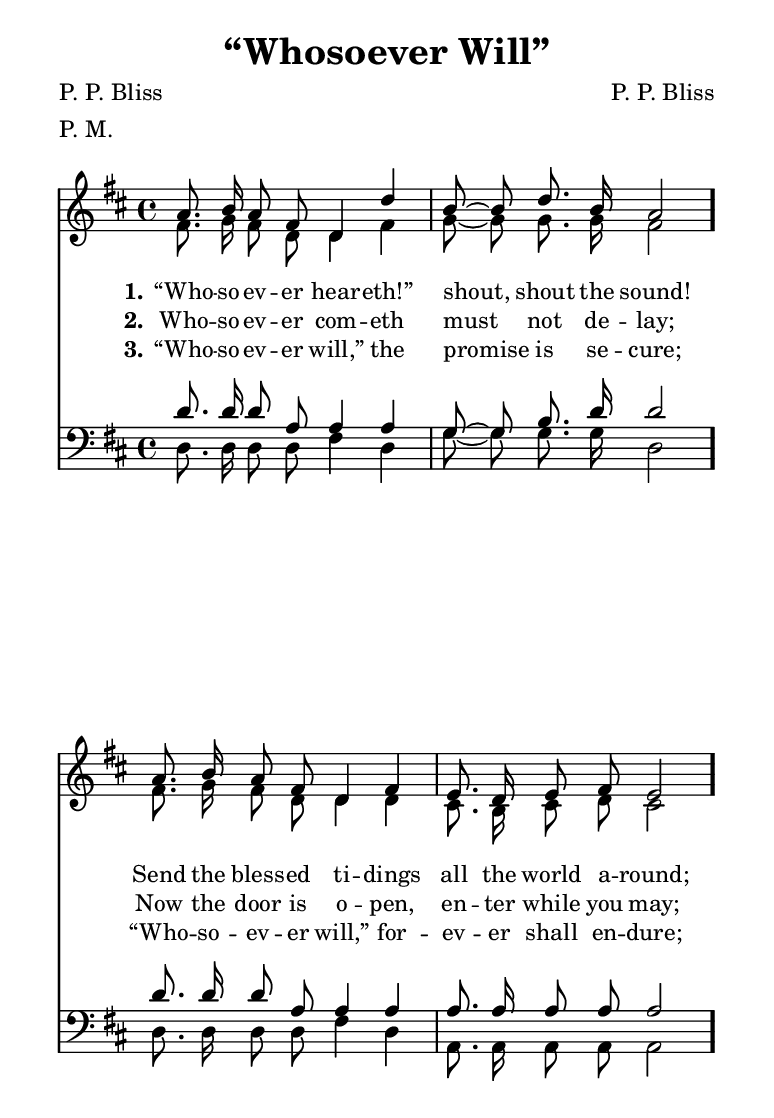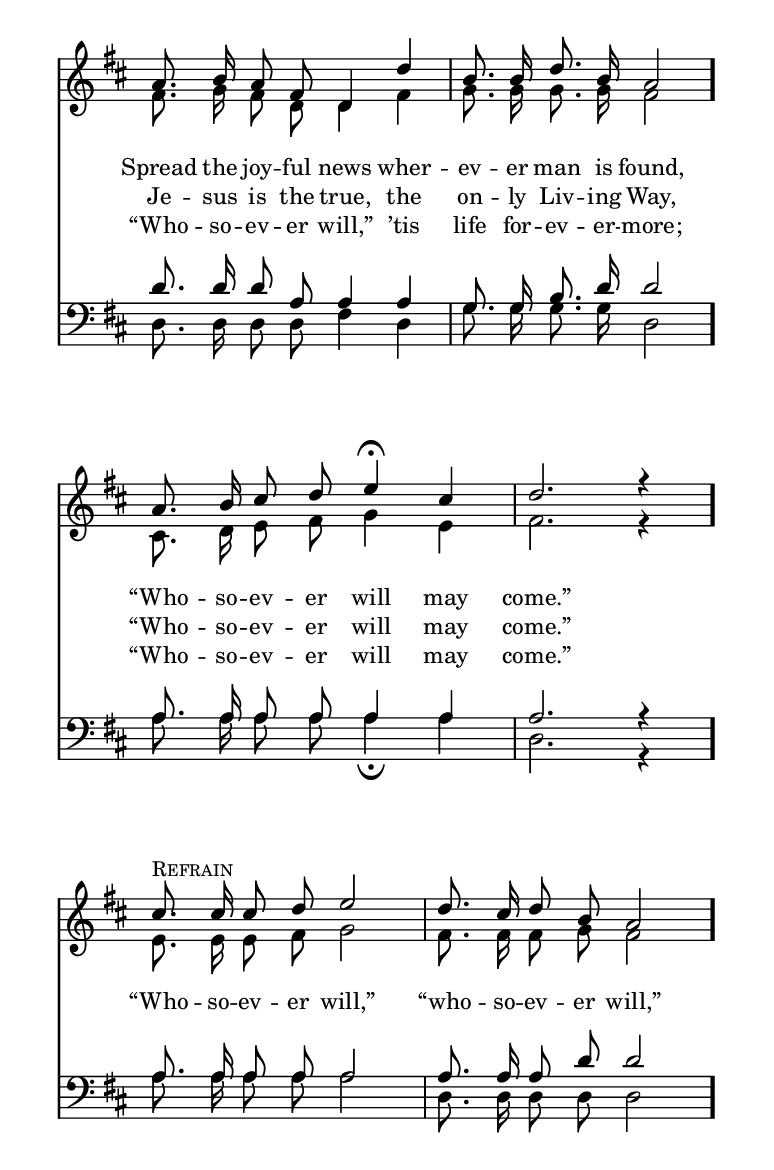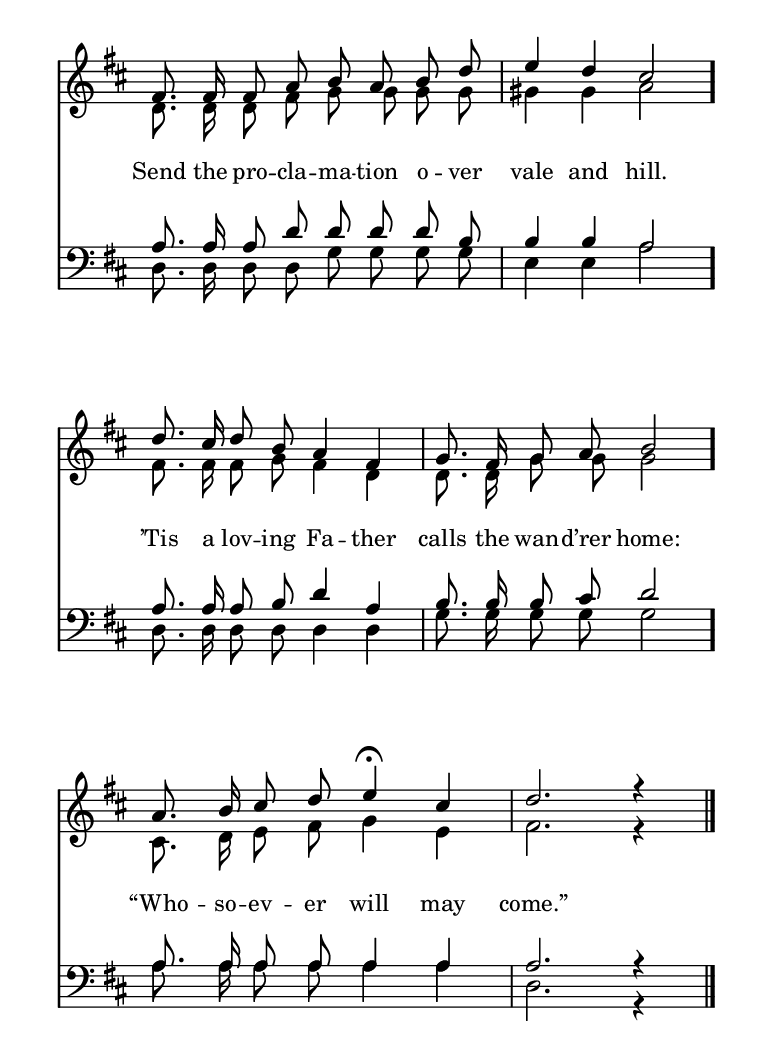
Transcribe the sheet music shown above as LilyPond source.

\include "common/global.ily"
\paper {
  \include "common/paper.ily"
  %ragged-bottom = ##t
  ragged-last-bottom = ##t
  %systems-per-page = 5
  %page-count = 2
}

\header{
  hymnnumber = "138"
  title = "“Whosoever Will”"
  tunename = ""
  meter = "P. M."
  poet = "P. P. Bliss"
  composer = "P. P. Bliss"
  %copyright = ""
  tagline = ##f
}

% for fermata in MIDI
ta = { \tempo 4=80 }
tb = { \tempo 4=40 }

patternAA = { c8. c16 c8 c8 c4 c4 | c8 ~ c8  c8. c16 c2 }
patternAB = { c8. c16 c8 c8 c4 c4 | c8.  c16 c8  c8  c2 }
patternAC = { c8. c16 c8 c8 c4 c4 | c8.  c16 c8. c16 c2 }

patternBA = { c8. c16 c8 c8 \tb c4 \ta c4 | c2. c4 }

patternCA = { c8. c16 c8 c8 c2 }

patternDA = { c8. c16 c8 c8 c8 c8 c8 c8 | c4 c4 c2 }

global = {
  \include "common/overrides.ily"
  \override Staff.TimeSignature.style = #'()
  \time 4/4
  \override Score.MetronomeMark.transparent = ##t % hide all fermata changes too
  \ta
  \key d \major
  %\partial 4
  \autoBeamOff
}

notesSoprano = {
\global
\relative c'' {

  \changePitch \patternAA { a b a fis d d' | b b d b a }
  \changePitch \patternAB { a b a fis d fis | e d e fis e }
  \changePitch \patternAC { a b a fis d d' | b b d b a }
  \changePitch \patternBA { a b cis d e \fermata cis | d r }

  << s^\markup { \small \caps "Refrain" }
  \changePitch \patternCA { cis cis cis d e | d cis d b a } >>
  \changePitch \patternDA { fis fis fis a b a b d | e d cis }
  \changePitch \patternAB { d cis d b a fis | g fis g a b }
  \changePitch \patternBA { a b cis d e \fermata cis | d r }

  \bar "|."

}
}

notesAlto = {
\global
\relative e' {

  \changePitch \patternAA { fis g fis d d fis | g g g g fis }
  \changePitch \patternAB { fis g fis d d d | cis b cis d cis }
  \changePitch \patternAC { fis g fis d d fis | g g g g fis }
  \changePitch \patternBA { cis d e fis g e | fis r }

  \changePitch \patternCA { e e e fis g | fis fis fis g fis }
  \changePitch \patternDA { d d d fis g g g g | gis gis a }
  \changePitch \patternAB { fis fis fis g fis d | d d g g g }
  \changePitch \patternBA { cis, d e fis g e | fis r }

}
}

notesTenor = {
\global
\relative a {

  \changePitch \patternAA { d d d a a a | g g b d d }
  \changePitch \patternAB { d d d a a a | a a a a a }
  \changePitch \patternAC { d d d a a a | g g b d d }
  \changePitch \patternBA { a a a a a a | a r }

  \changePitch \patternCA { a a a a a | a a a d d }
  \changePitch \patternDA { a a a d d d d b | b b a }
  \changePitch \patternAB { a a a b d a | b b b cis d }
  \changePitch \patternBA { a a a a a a | a r }

}
}

notesBass = {
\global
\relative f {

  \changePitch \patternAA { d d d d fis d | g g g g d }
  \changePitch \patternAB { d d d d fis d | a a a a a }
  \changePitch \patternAC { d d d d fis d | g g g g d }
  \changePitch \patternBA { a' a a a a \fermata a | d, r }

  \changePitch \patternCA { a' a a a a | d, d d d d }
  \changePitch \patternDA { d d d d g g g g | e e a }
  \changePitch \patternAB { d, d d d d d | g g g g g }
  \changePitch \patternBA { a a a a a a | d, r }

}
}

Refrain = \lyricmode {

“Who -- so -- ev -- er will,” “who -- so -- ev -- er will,” \bar "."
Send the pro -- cla -- ma -- tion o -- ver vale and hill. \bar "."
’Tis a lov -- ing Fa -- ther calls the wan -- d’rer home: \bar "."
“Who -- so -- ev -- er will may come.” \bar "."

}

wordsA = \lyricmode {
\set stanza = "1."

“Who -- so -- ev -- er hear -- eth!” shout, shout the sound! \bar "."
Send the bless -- ed ti -- dings all the world a -- round; \bar "."
Spread the joy -- ful news wher -- ev -- er man is found, \bar "."
“Who -- so -- ev -- er will may come.” \bar "." \break

}

wordsB = \lyricmode {
\set stanza = "2."

Who -- so -- ev -- er com -- eth must not de -- lay;
Now the door is o -- pen, en -- ter while you may;
Je -- sus is the true, the on -- ly Liv -- ing Way,
“Who -- so -- ev -- er will may come.”

\Refrain

}

wordsC = \lyricmode {
\set stanza = "3."

“Who -- so -- ev -- er will,” the promise is se -- cure;
“Who -- so -- ev -- er will,” for -- ev -- er shall en -- dure;
“Who -- so -- ev -- er will,” ’tis life for -- ev -- er -- more;
“Who -- so -- ev -- er will may come.”

}

\score {
  \context ChoirStaff <<
    \context Staff = upper <<
      \set ChoirStaff.systemStartDelimiter = #'SystemStartBar
      \context Voice  = sopranos { \voiceOne << \notesSoprano >> }
      \context Voice  = altos { \voiceTwo << \notesAlto >> }
      \context Lyrics = one   \lyricsto sopranos \wordsA
      \context Lyrics = two   \lyricsto sopranos \wordsB
      \context Lyrics = three \lyricsto sopranos \wordsC
    >>
    \context Staff = men <<
      \clef bass
      \context Voice  = tenors { \voiceOne << \notesTenor >> }
      \context Voice  = basses { \voiceTwo << \notesBass >> }
    >>
  >>
  \layout {
    \include "common/layout.ily"
  }
  \midi{
    \include "common/midi.ily"
  }
}

\version "2.18.0"  % necessary for upgrading to future LilyPond versions.

% vi:set et ts=2 sw=2 ai nocindent syntax=lilypond
